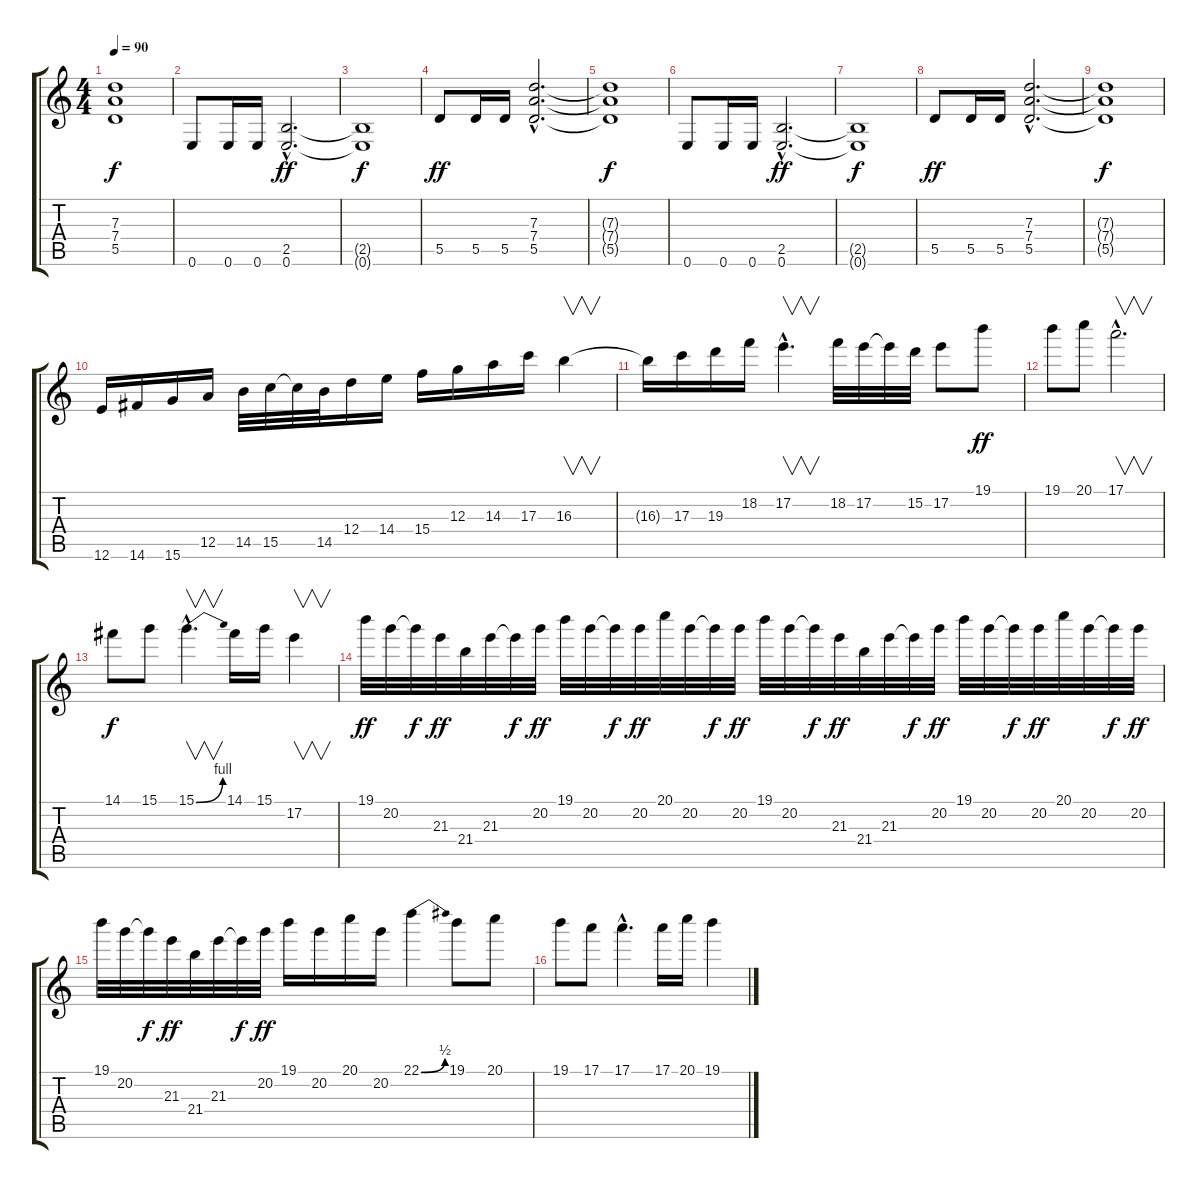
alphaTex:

\track "" {instrument distortionguitar}
\staff {score tabs}
\tuning (E4 B3 G3 D3 A2 E2) {hide}
\ts (4 4)
\tempo 90
\clef g2
\ks c
(7.3{t} 7.4{t} 5.5{t}).1{dy f} |
0.6.8 0.6.16 0.6.16 (2.5{hac} 0.6{hac}).2{d dy ff} |
(2.5{t} 0.6{t}).1{dy f} |
5.5.8{dy ff} 5.5.16 5.5.16 (7.3{hac} 7.4{hac} 5.5{hac}).2{d} |
(7.3{t} 7.4{t} 5.5{t}).1{dy f} |
0.6.8 0.6.16 0.6.16 (2.5{hac} 0.6{hac}).2{d dy ff} |
(2.5{t} 0.6{t}).1{dy f} |
5.5.8{dy ff} 5.5.16 5.5.16 (7.3{hac} 7.4{hac} 5.5{hac}).2{d} |
(7.3{t} 7.4{t} 5.5{t}).1{dy f} |
12.6.16 14.6.16 15.6.16 12.5.16 14.5.32 15.5.32 15.5{t}.32 14.5.32 12.4.16 14.4.16 15.4.16 12.3.16 14.3.16 17.3.16 16.3.4{v} |
16.3{t}.16 17.3.16 19.3.16 18.2.16 17.2{hac}.4{v d} 18.2.32 17.2.32 17.2{t}.32 15.2.32 17.2.8 19.1.8{dy ff} |
19.1.8 20.1.8 17.1{hac}.2{v d} |
14.1.8{dy f} 15.1.8 15.1{be (bend 0 0 60 4) hac}.4{v d} 14.1.16 15.1.16 17.2.4{v} |
19.1.32{dy ff} 20.2.32 20.2{t}.32{dy f} 21.3.32{dy ff} 21.4.32 21.3.32 21.3{t}.32{dy f} 20.2.32{dy ff} 19.1.32 20.2.32 20.2{t}.32{dy f} 20.2.32{dy ff} 20.1.32 20.2.32 20.2{t}.32{dy f} 20.2.32{dy ff} 19.1.32 20.2.32 20.2{t}.32{dy f} 21.3.32{dy ff} 21.4.32 21.3.32 21.3{t}.32{dy f} 20.2.32{dy ff} 19.1.32 20.2.32 20.2{t}.32{dy f} 20.2.32{dy ff} 20.1.32 20.2.32 20.2{t}.32{dy f} 20.2.32{dy ff} |
19.1.32 20.2.32 20.2{t}.32{dy f} 21.3.32{dy ff} 21.4.32 21.3.32 21.3{t}.32{dy f} 20.2.32{dy ff} 19.1.16 20.2.16 20.1.16 20.2.16 22.1{be (bend 0 0 60 2)}.4 19.1.8 20.1.8 |
19.1.8 17.1.8 17.1{hac}.4{d} 17.1.16 20.1.16 19.1.4
